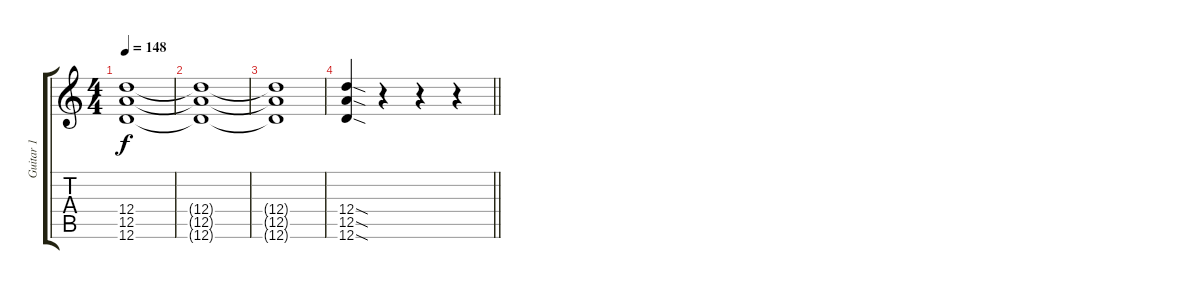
\track ("Guitar 1" "Guitar 1") {instrument overdrivenguitar}
\staff {score tabs}
\tuning (E4 B3 G3 D3 A2 D2) {hide}
\ts (4 4)
\tempo 148
\clef g2
\ks c
(12.4 12.5 12.6).1{dy f} |
(12.4{t} 12.5{t} 12.6{t}).1 |
(12.4{t} 12.5{t} 12.6{t}).1 |
\barLineRight lightlight
(12.4{sod} 12.5{sod} 12.6{sod}).4 r.4 r.4 r.4
